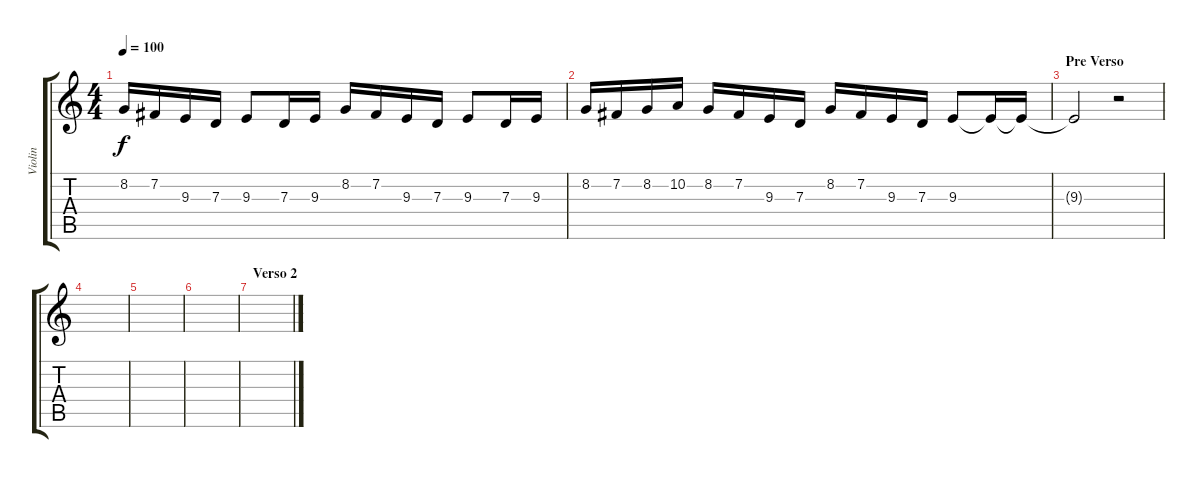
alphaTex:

\track ("Violin" "Violin") {instrument violin}
\staff {score tabs}
\tuning (E4 B3 G3 D3 A2 E2) {hide}
\ts (4 4)
\tempo 100
\clef g2
\ks c
8.2.16{dy f} 7.2.16 9.3.16 7.3.16 9.3.8 7.3.16 9.3.16 8.2.16 7.2.16 9.3.16 7.3.16 9.3.8 7.3.16 9.3.16 |
8.2.16 7.2.16 8.2.16 10.2.16 8.2.16 7.2.16 9.3.16 7.3.16 8.2.16 7.2.16 9.3.16 7.3.16 9.3.8 9.3{t}.16 9.3{t}.16 |
\section ("" "Pre Verso")
9.3{t}.2 r.2 |
|
|
|
\section ("" "Verso 2")
